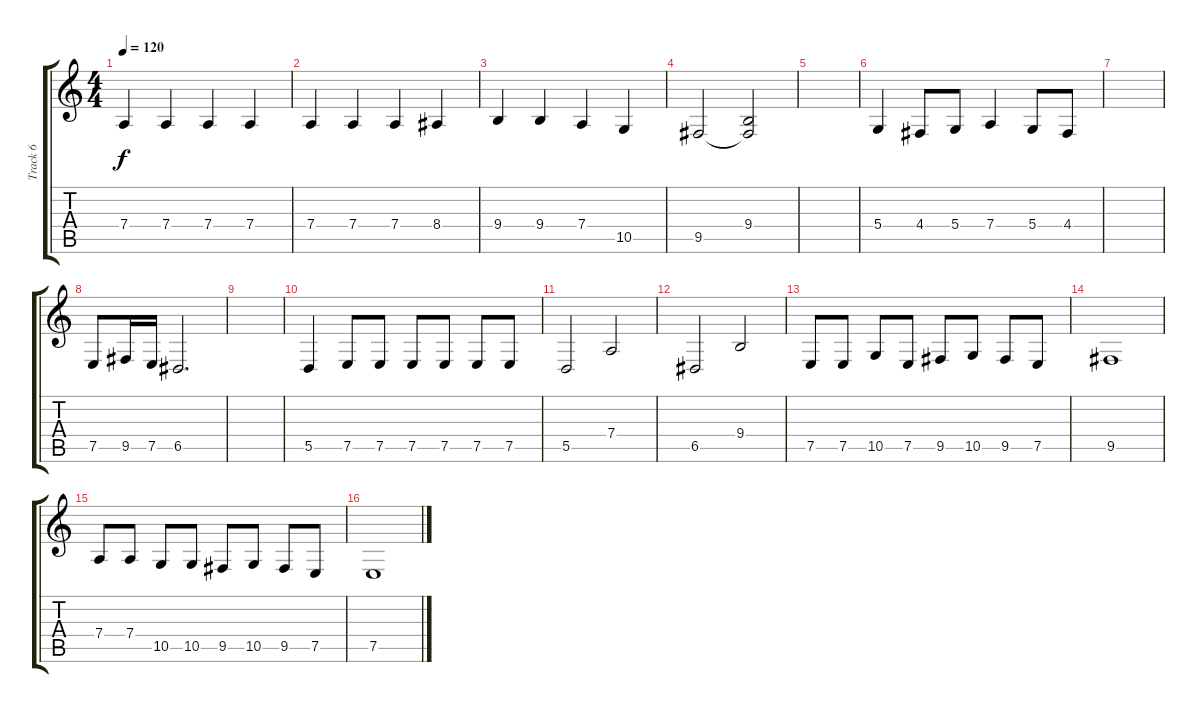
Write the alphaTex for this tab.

\track ("Track 6" "Track 6") {instrument choiraahs}
\staff {score tabs}
\tuning (E4 B3 G3 D3 A2 E2) {hide}
\ts (4 4)
\tempo 120
\clef g2
\ks c
7.4.4{dy f} 7.4.4 7.4.4 7.4.4 |
7.4.4 7.4.4 7.4.4 8.4.4 |
9.4.4 9.4.4 7.4.4 10.5.4 |
9.5.2 (9.4 9.5{t}).2 |
|
5.4.4 4.4.8 5.4.8 7.4.4 5.4.8 4.4.8 |
|
7.5.8 9.5.16 7.5.16 6.5.2{d} |
|
5.5.4 7.5.8 7.5.8 7.5.8 7.5.8 7.5.8 7.5.8 |
5.5.2 7.4.2 |
6.5.2 9.4.2 |
7.5.8 7.5.8 10.5.8 7.5.8 9.5.8 10.5.8 9.5.8 7.5.8 |
9.5.1 |
7.4.8 7.4.8 10.5.8 10.5.8 9.5.8 10.5.8 9.5.8 7.5.8 |
7.5.1
